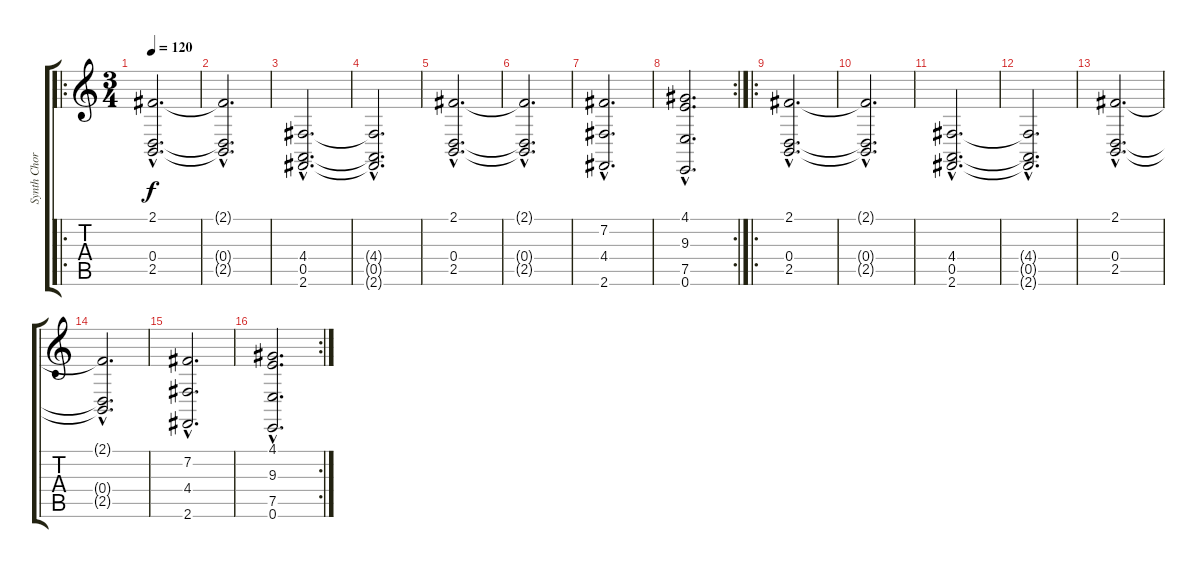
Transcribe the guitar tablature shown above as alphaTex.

\track ("Synth Chords" "Synth Chor") {instrument synthstrings1}
\staff {score tabs}
\tuning (E4 B3 G3 D3 A2 E2) {hide}
\ro
\ts (3 4)
\tempo 120
\clef g2
\ks c
(2.1{hac} 0.4{hac} 2.5{hac}).2{d dy f} |
(2.1{hac t} 0.4{hac t} 2.5{hac t}).2{d} |
(4.4{hac} 0.5{hac} 2.6{hac}).2{d} |
(4.4{hac t} 0.5{hac t} 2.6{hac t}).2{d} |
(2.1{hac} 0.4{hac} 2.5{hac}).2{d} |
(2.1{hac t} 0.4{hac t} 2.5{hac t}).2{d} |
(7.2{hac} 4.4{hac} 2.6{hac}).2{d} |
\rc 2
(4.1{hac} 9.3{hac} 7.5{hac} 0.6{hac}).2{d} |
\ro
(2.1{hac} 0.4{hac} 2.5{hac}).2{d} |
(2.1{hac t} 0.4{hac t} 2.5{hac t}).2{d} |
(4.4{hac} 0.5{hac} 2.6{hac}).2{d} |
(4.4{hac t} 0.5{hac t} 2.6{hac t}).2{d} |
(2.1{hac} 0.4{hac} 2.5{hac}).2{d} |
(2.1{hac t} 0.4{hac t} 2.5{hac t}).2{d} |
(7.2{hac} 4.4{hac} 2.6{hac}).2{d} |
\rc 2
(4.1{hac} 9.3{hac} 7.5{hac} 0.6{hac}).2{d}
